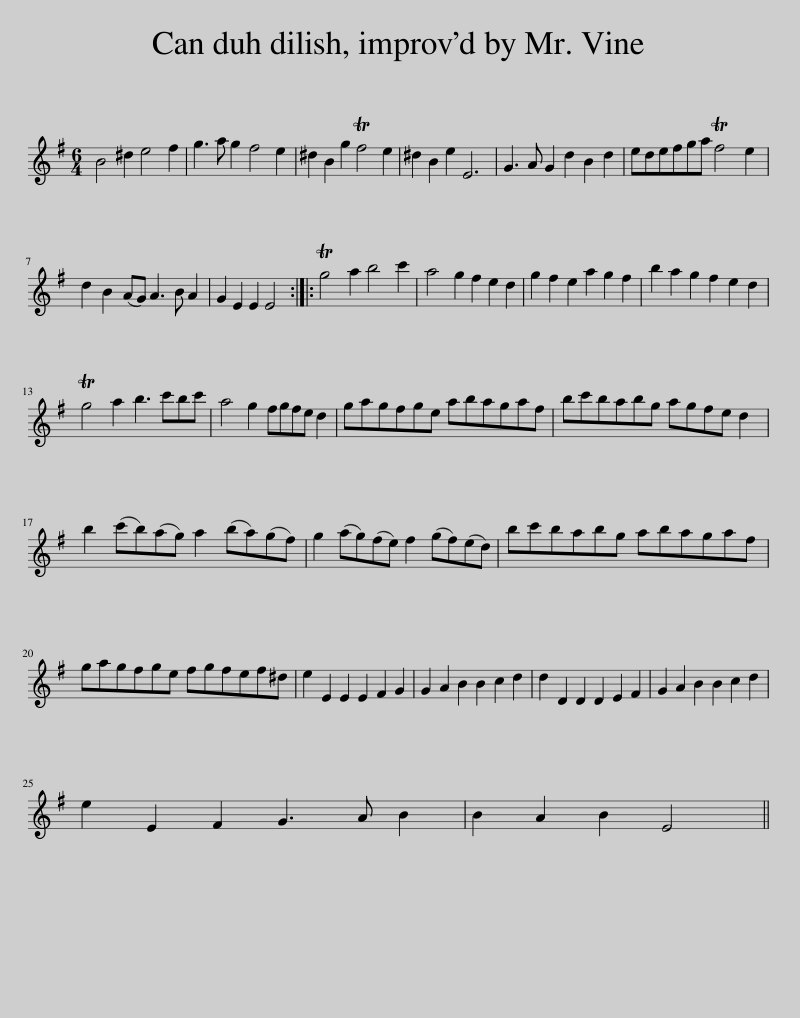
X:1
L:1/8
M:6/4
I:linebreak $
K:Emin
V:1 treble
V:1
 B4 ^d2 e4 f2 | g3 a g2 f4 e2 | ^d2 B2 g2 Tf4 e2 | ^d2 B2 e2 E6 | G3 A G2 d2 B2 d2 | %5
 edefga Tf4 e2 |$ d2 B2 (AG) A3 B A2 | G2 E2 E2 E4 :: Tg4 a2 b4 c'2 | a4 g2 f2 e2 d2 | %10
 g2 f2 e2 a2 g2 f2 | b2 a2 g2 f2 e2 d2 |$ Tg4 a2 b3 c'bc' | a4 g2 fgfe d2 | gagfge abagaf | %15
 bc'babg agfe d2 |$ b2 (c'b)(ag) a2 (ba)(gf) | g2 (ag)(fe) f2 (gf)(ed) | bc'babg abagaf |$ gagfge fgfef^d | %20
 e2 E2 E2 E2 F2 G2 | G2 A2 B2 B2 c2 d2 | d2 D2 D2 D2 E2 F2 | G2 A2 B2 B2 c2 d2 |$ e2 E2 F2 G3 A B2 | %25
 B2 A2 B2 E4 || %26
